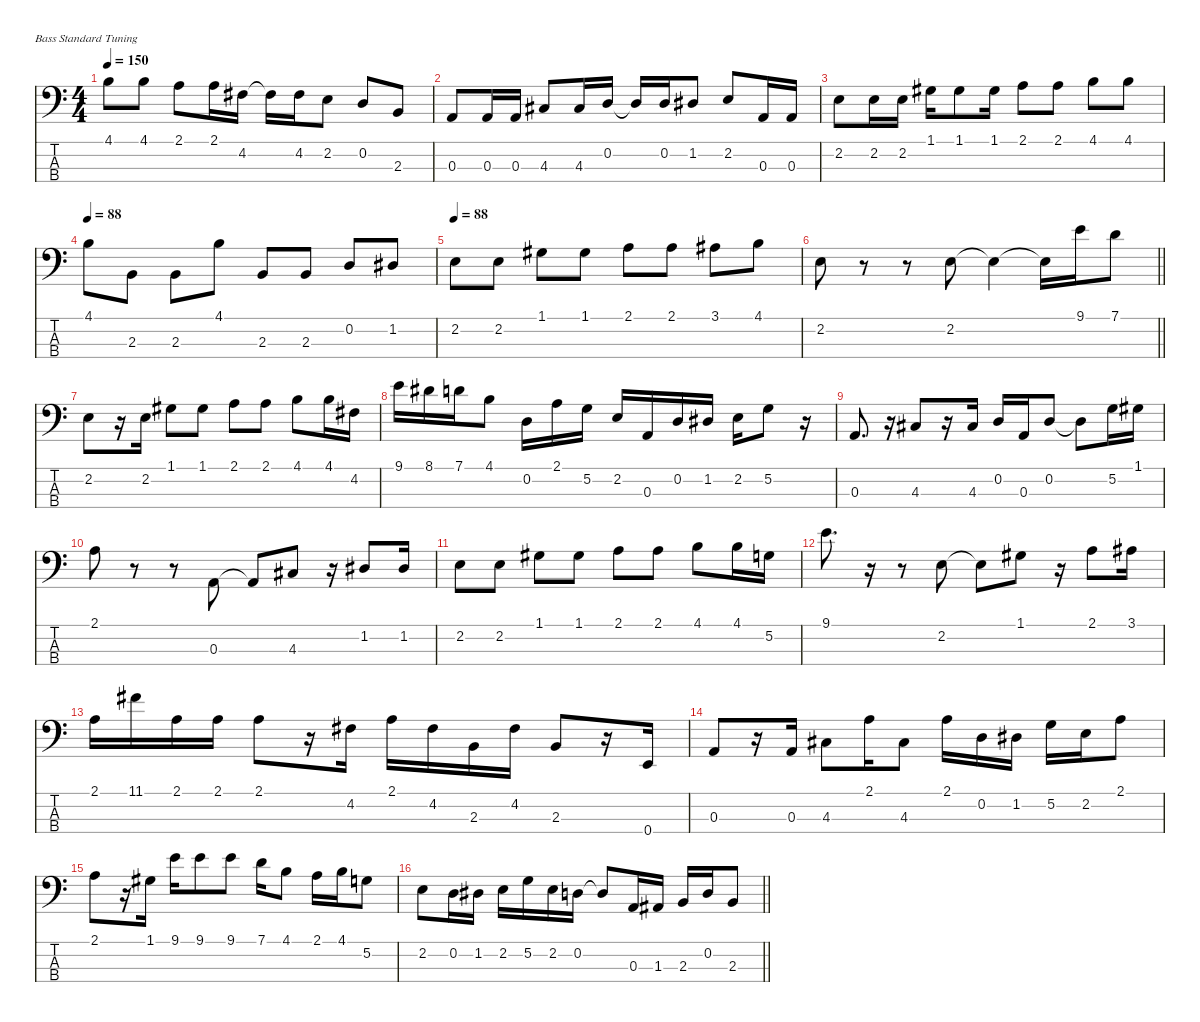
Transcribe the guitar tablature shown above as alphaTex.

\defaultSystemsLayout 4
\hideDynamics
\bracketExtendMode nobrackets
\singleTrackTrackNamePolicy hidden
\multiTrackTrackNamePolicy hidden
\firstSystemTrackNameMode fullname
\firstSystemTrackNameOrientation horizontal
\otherSystemsTrackNameOrientation horizontal
\track ("Jonesy" "el.bs.") {instrument electricbassfinger}
\staff {score tabs}
\tuning (G2 D2 A1 E1)
\ts (4 4)
\tempo 150
\clef f4
\ks c
4.1.8{dy f beam Down} 4.1.8{beam Down} 2.1.8{beam Down} 2.1.16{beam Down} 4.2{acc #}.16{beam Down} 4.2{t acc #}.16{beam Down} 4.2{acc #}.16{beam Down} 2.2.8{beam Down} 0.2.8{beam Up} 2.3.8{beam Up} |
0.3.8{beam Up} 0.3.16{beam Up} 0.3.16{beam Up} 4.3{acc #}.8{beam Up} 4.3{acc #}.16{beam Up} 0.2.16{beam Up} 0.2{t}.16{beam Up} 0.2.16{beam Up} 1.2{acc #}.8{beam Up} 2.2.8{beam Up} 0.3.16{beam Up} 0.3.16{beam Up} |
2.2.8{beam Down} 2.2.16{beam Down} 2.2.16{beam Down} 1.1{acc #}.16{beam Down} 1.1{acc #}.8{beam Down} 1.1{acc #}.16{beam Down} 2.1.8{beam Down} 2.1.8{beam Down} 4.1.8{beam Down} 4.1.8{beam Down} |
\tempo 88
4.1.8{beam Down} 2.3.8{beam Down} 2.3.8{beam Down} 4.1.8{beam Down} 2.3.8{beam Up} 2.3.8{beam Up} 0.2.8{beam Up} 1.2{acc #}.8{beam Up} |
\tempo 88
2.2.8{beam Down} 2.2.8{beam Down} 1.1{acc #}.8{beam Down} 1.1{acc #}.8{beam Down} 2.1.8{beam Down} 2.1.8{beam Down} 3.1{acc #}.8{beam Down} 4.1.8{beam Down} |
\barLineRight lightlight
2.2.8{beam Down} r.8{beam Down} r.8{beam Down} 2.2.8{beam Down} 2.2{t}.4{beam Down} 2.2{t}.16{beam Down} 9.1.16{beam Down} 7.1.8{beam Down} |
2.2.8{beam Down} r.16{beam Down} 2.2.16{beam Down} 1.1{acc #}.8{beam Down} 1.1{acc #}.8{beam Down} 2.1.8{beam Down} 2.1.8{beam Down} 4.1.8{beam Down} 4.1.16{beam Down} 4.2{acc #}.16{beam Down} |
9.1.16{beam Down} 8.1{acc #}.16{beam Down} 7.1.16{beam Down} 4.1.8{beam Down} 0.2.16{beam Down} 2.1.16{beam Down} 5.2.16{beam Down} 2.2.16{beam Up} 0.3.16{beam Up} 0.2.16{beam Up} 1.2{acc #}.16{beam Up} 2.2.16{beam Down} 5.2.8{beam Down} r.16{beam Down} |
0.3.8{d beam Up} r.16{beam Up} 4.3{acc #}.8{beam Up} r.16{beam Up} 4.3{acc #}.16{beam Up} 0.2.16{beam Up} 0.3.16{beam Up} 0.2.8{beam Up} 0.2{t}.8{beam Down} 5.2.16{beam Down} 1.1{acc #}.16{beam Down} |
2.1.8{beam Down} r.8{beam Down} r.8{beam Down} 0.3.8{beam Up} 0.3{t}.8{beam Up} 4.3{acc #}.8{beam Up} r.16{beam Up} 1.2{acc #}.8{beam Up} 1.2{acc #}.16{beam Up} |
2.2.8{beam Down} 2.2.8{beam Down} 1.1{acc #}.8{beam Down} 1.1{acc #}.8{beam Down} 2.1.8{beam Down} 2.1.8{beam Down} 4.1.8{beam Down} 4.1.16{beam Down} 5.2.16{beam Down} |
9.1.8{d beam Down} r.16{beam Down} r.8{beam Down} 2.2.8{beam Down} 2.2{t}.8{beam Down} 1.1{acc #}.8{beam Down} r.16{beam Down} 2.1.8{beam Down} 3.1{acc #}.16{beam Down} |
2.1.16{beam Down} 11.1{acc #}.16{beam Down} 2.1.16{beam Down} 2.1.16{beam Down} 2.1.8{beam Down} r.16{beam Down} 4.2{acc #}.16{beam Down} 2.1.16{beam Down} 4.2{acc #}.16{beam Down} 2.3.16{beam Down} 4.2{acc #}.16{beam Down} 2.3.8{beam Up} r.16{beam Up} 0.4.16{beam Up} |
0.3.8{beam Up} r.16{beam Up} 0.3.16{beam Up} 4.3{acc #}.8{beam Down} 2.1.16{beam Down} 4.3{acc #}.8{beam Down} 2.1.16{beam Down} 0.2.16{beam Down} 1.2{acc #}.16{beam Down} 5.2.16{beam Down} 2.2.16{beam Down} 2.1.8{beam Down} |
2.1.8{beam Down} r.16{beam Down} 1.1{acc #}.16{beam Down} 9.1.16{beam Down} 9.1.8{beam Down} 9.1.8{beam Down} 7.1.16{beam Down} 4.1.8{beam Down} 2.1.16{beam Down} 4.1.16{beam Down} 5.2.8{beam Down} |
\barLineRight lightlight
2.2.8{beam Down} 0.2.16{beam Down} 1.2{acc #}.16{beam Down} 2.2.16{beam Down} 5.2.16{beam Down} 2.2.16{beam Down} 0.2.16{beam Down} 0.2{t}.8{beam Up} 0.3.16{beam Up} 1.3{acc #}.16{beam Up} 2.3.16{beam Up} 0.2.16{beam Up} 2.3.8{beam Up}
